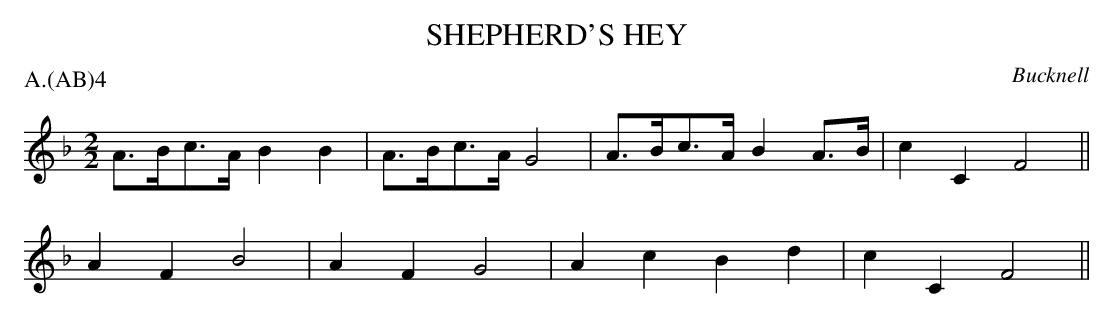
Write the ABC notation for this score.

X:1
T: SHEPHERD'S HEY
O: Bucknell
M: 2/2
L: 1/8
P: A.(AB)4
K: F
  A>Bc>A B2B2 | A>Bc>A G4 | A>Bc>A B2A>B | c2C2 F4 ||
  A2F2   B4   | A2F2   G4 | A2c2   B2d2  | c2C2 F4 ||
